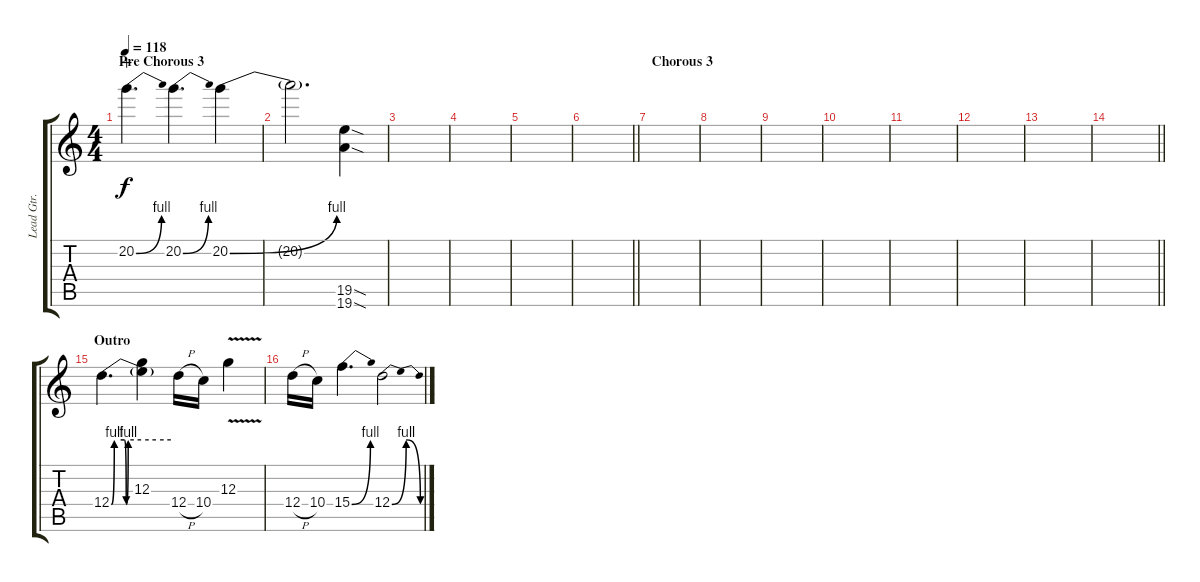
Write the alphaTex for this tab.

\track ("Lead Gtr." "Lead Gtr.") {instrument distortionguitar}
\staff {score tabs}
\tuning (E4 B3 G3 D3 A2 D2) {hide}
\ts (4 4)
\section ("" "Pre Chorous 3")
\tempo 118
\clef g2
\ks c
20.2{be (bend 0 0 60 4)}.4{d dy f volume 5 wahc} 20.2{be (bend 0 0 60 4)}.4{d} 20.2{be (bend 0 0 60 4)}.4 |
20.2{t}.2{d} (19.5{sod} 19.6{sod}).4 |
|
|
|
\barLineRight lightlight
|
\section ("" "Chorous 3")
|
|
|
|
|
|
|
\barLineRight lightlight
|
\section ("" "Outro")
12.4{be (custom 0 0 3 4 13 4 15 0 17 4 30 4 45 4 60 4)}.4{d volume 11} (12.3 12.4{t}).4 12.4{h}.16 10.4.16 12.3{v}.4 |
12.4{h}.16 10.4.16 15.4{be (bend 0 0 60 4)}.4{d} 12.4{be (bendrelease 0 0 2 4 2 4 60 0)}.2
